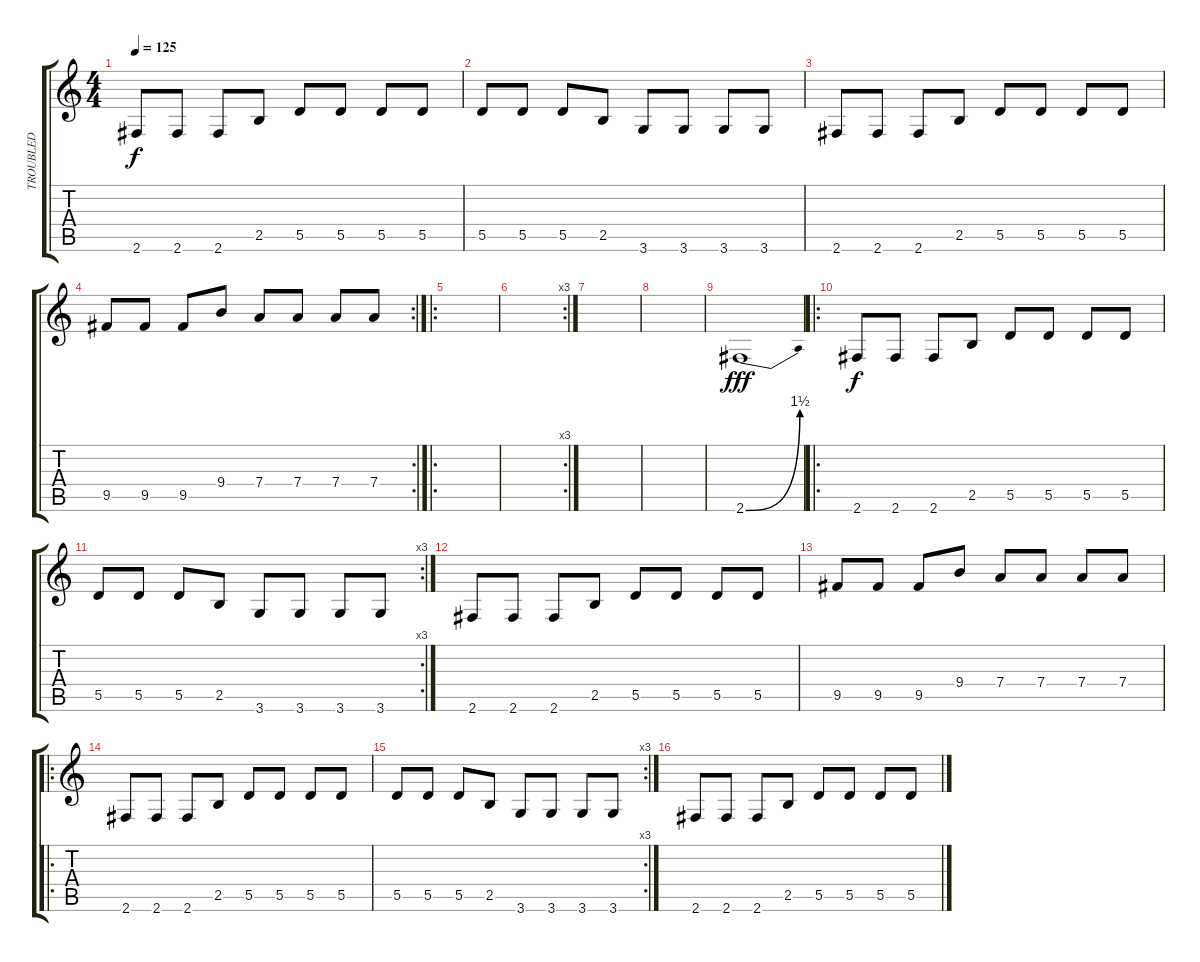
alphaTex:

\track ("TROUBLED" "TROUBLED") {instrument electricbassfinger}
\staff {score tabs}
\tuning (E4 B3 G3 D3 A2 E2) {hide}
\ts (4 4)
\tempo 125
\clef g2
\ks c
2.6.8{dy f} 2.6.8 2.6.8 2.5.8 5.5.8 5.5.8 5.5.8 5.5.8 |
5.5.8 5.5.8 5.5.8 2.5.8 3.6.8 3.6.8 3.6.8 3.6.8 |
2.6.8 2.6.8 2.6.8 2.5.8 5.5.8 5.5.8 5.5.8 5.5.8 |
\rc 2
9.5.8 9.5.8 9.5.8 9.4.8 7.4.8 7.4.8 7.4.8 7.4.8 |
\ro
|
\rc 3
|
|
|
2.6{be (bend 0 0 60 6)}.1{dy fff} |
\ro
2.6.8{dy f} 2.6.8 2.6.8 2.5.8 5.5.8 5.5.8 5.5.8 5.5.8 |
\rc 3
5.5.8 5.5.8 5.5.8 2.5.8 3.6.8 3.6.8 3.6.8 3.6.8 |
2.6.8 2.6.8 2.6.8 2.5.8 5.5.8 5.5.8 5.5.8 5.5.8 |
9.5.8 9.5.8 9.5.8 9.4.8 7.4.8 7.4.8 7.4.8 7.4.8 |
\ro
2.6.8 2.6.8 2.6.8 2.5.8 5.5.8 5.5.8 5.5.8 5.5.8 |
\rc 3
5.5.8 5.5.8 5.5.8 2.5.8 3.6.8 3.6.8 3.6.8 3.6.8 |
2.6.8 2.6.8 2.6.8 2.5.8 5.5.8 5.5.8 5.5.8 5.5.8
